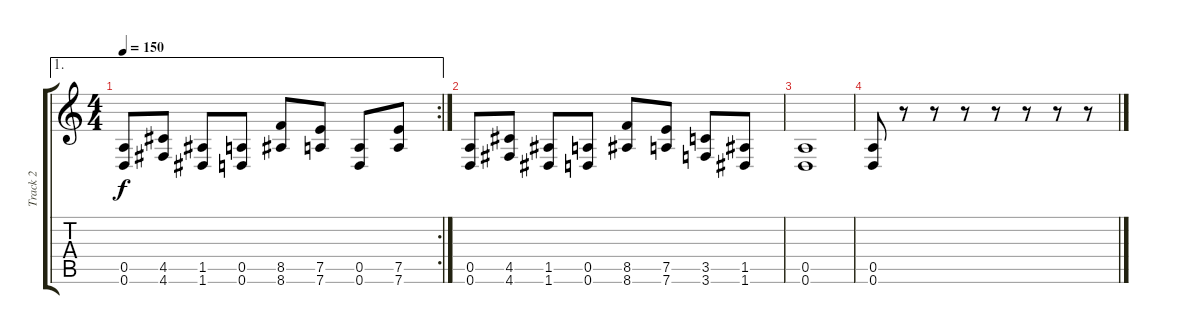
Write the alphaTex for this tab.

\track ("Track 2" "Track 2") {instrument distortionguitar}
\staff {score tabs}
\tuning (E4 B3 G3 D3 A2 D2) {hide}
\ae 1
\rc 2
\ts (4 4)
\tempo 150
\clef g2
\ks c
(0.5 0.6).8{dy f} (4.5 4.6).8 (1.5 1.6).8 (0.5 0.6).8 (8.5 8.6).8 (7.5 7.6).8 (0.5 0.6).8 (7.5 7.6).8 |
(0.5 0.6).8 (4.5 4.6).8 (1.5 1.6).8 (0.5 0.6).8 (8.5 8.6).8 (7.5 7.6).8 (3.5 3.6).8 (1.5 1.6).8 |
(0.5 0.6).1 |
(0.5 0.6).8 r.8 r.8 r.8 r.8 r.8 r.8 r.8
